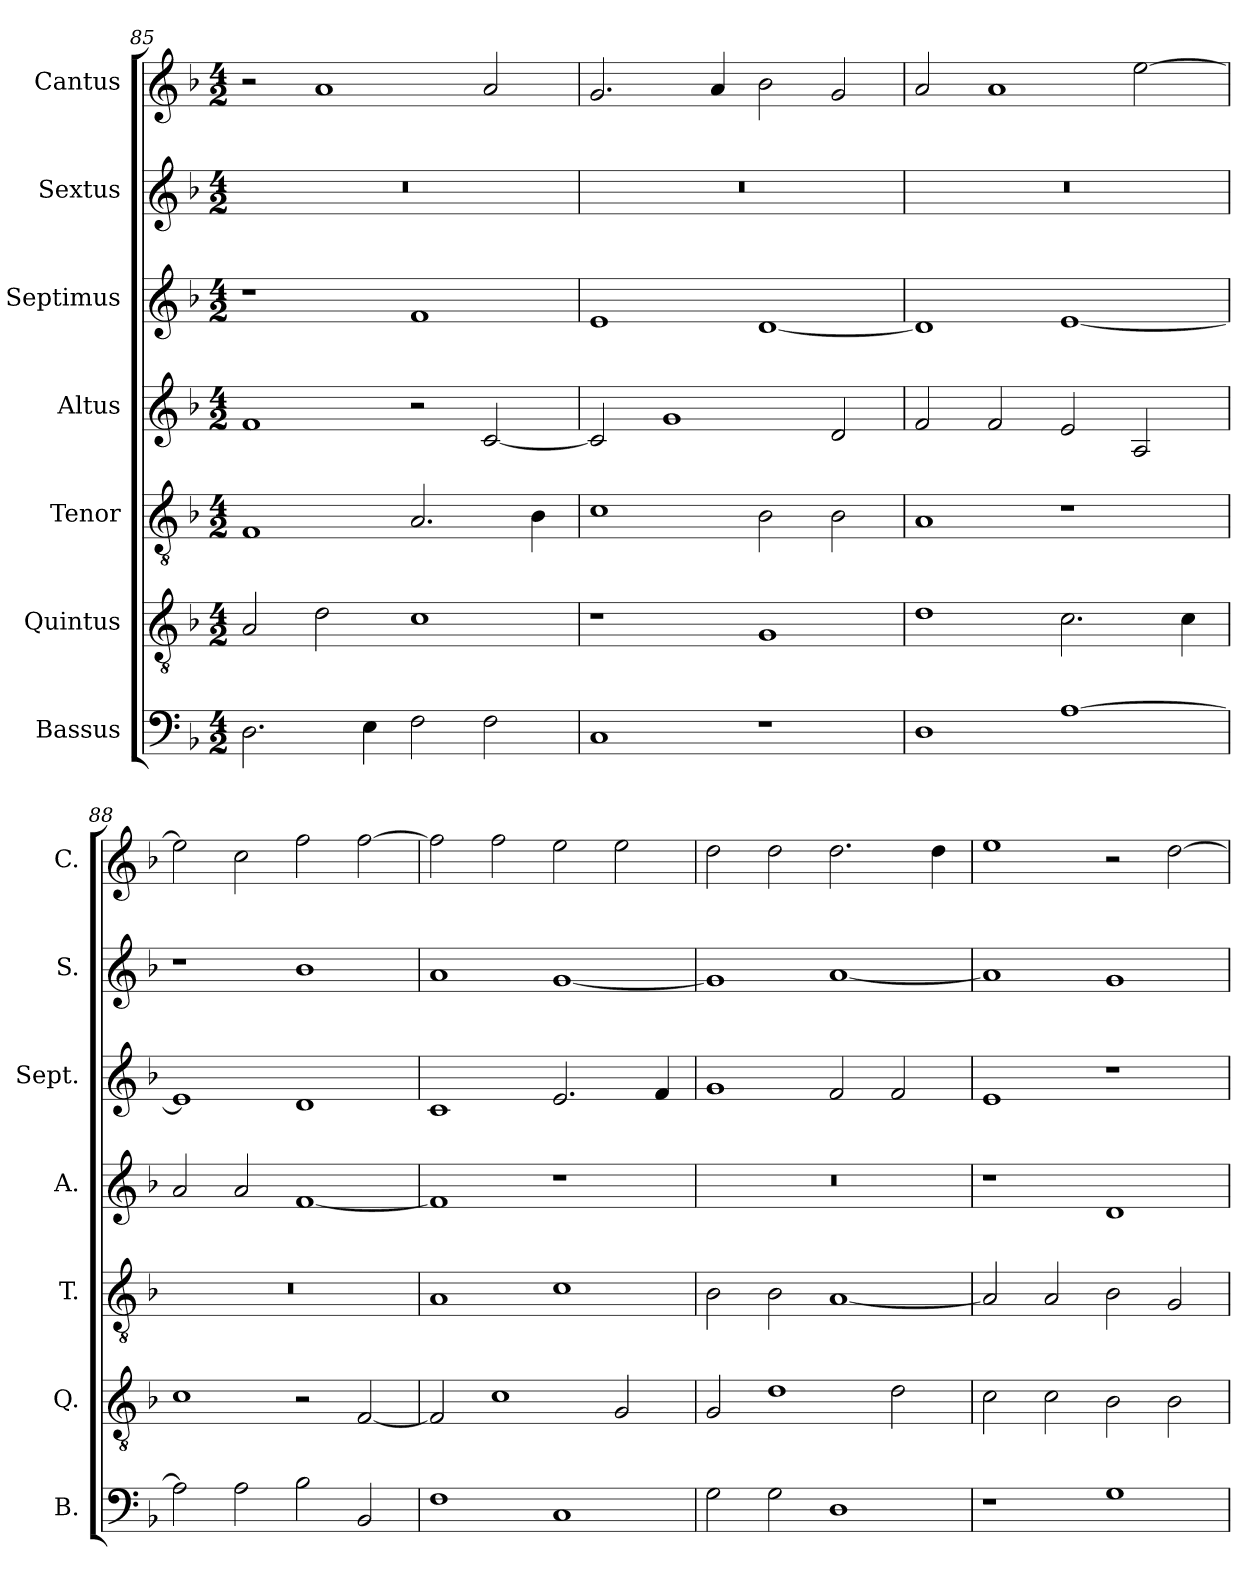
**kern	**kern	**kern	**kern	**kern	**kern	**kern
*part7	*part6	*part5	*part4	*part3	*part2	*part1
*staff7	*staff6	*staff5	*staff4	*staff3	*staff2	*staff1
*I"Bassus	*I"Quintus	*I"Tenor	*I"Altus	*I"Septimus	*I"Sextus	*I"Cantus
*I'B.	*I'Q.	*I'T.	*I'A.	*I'Sept.	*I'S.	*I'C.
*clefF4	*clefGv2	*clefGv2	*clefG2	*clefG2	*clefG2	*clefG2
*k[b-]	*k[b-]	*k[b-]	*k[b-]	*k[b-]	*k[b-]	*k[b-]
*F:	*F:	*F:	*F:	*F:	*F:	*F:
*M4/2	*M4/2	*M4/2	*M4/2	*M4/2	*M4/2	*M4/2
=85	=85	=85	=85	=85	=85	=85
2.D\	2A/	1F	1f	1r	0r	2r
.	2d\	.	.	.	.	1a
4E\	.	.	.	.	.	.
2F\	1c	2.A/	2r	1f	.	.
2F\	.	.	[2c/	.	.	2a/
.	.	4B-\	.	.	.	.
=86	=86	=86	=86	=86	=86	=86
1C	1r	1c	2c/]	1e	0r	2.g/
.	.	.	1g	.	.	.
.	.	.	.	.	.	4a/
1r	1G	2B-\	.	[1d	.	2b-\
.	.	2B-\	2d/	.	.	2g/
!!LO:PB:g=z
=87	=87	=87	=87	=87	=87	=87
1D	1d	1A	2f/	1d]	0r	2a/
.	.	.	2f/	.	.	1a
[1A	2.c\	1r	2e/	[1e	.	.
.	.	.	2A/	.	.	[2ee\
.	4c\	.	.	.	.	.
=88	=88	=88	=88	=88	=88	=88
2A\]	1c	0r	2a/	1e]	1r	2ee\]
2A\	.	.	2a/	.	.	2cc\
2B-\	2r	.	[1f	1d	1b-	2ff\
2BB-/	[2F/	.	.	.	.	[2ff\
=89	=89	=89	=89	=89	=89	=89
1F	2F/]	1A	1f]	1c	1a	2ff\]
.	1c	.	.	.	.	2ff\
1C	.	1c	1r	2.e/	[1g	2ee\
.	2G/	.	.	.	.	2ee\
.	.	.	.	4f/	.	.
=90	=90	=90	=90	=90	=90	=90
2G\	2G/	2B-\	0r	1g	1g]	2dd\
2G\	1d	2B-\	.	.	.	2dd\
1D	.	[1A	.	2f/	[1a	2.dd\
.	2d\	.	.	2f/	.	.
.	.	.	.	.	.	4dd\
=91	=91	=91	=91	=91	=91	=91
1r	2c\	2A/]	1r	1e	1a]	1ee
.	2c\	2A/	.	.	.	.
1G	2B-\	2B-\	1d	1r	1g	2r
.	2B-\	2G/	.	.	.	[2dd\
=	=	=	=	=	=	=
*-	*-	*-	*-	*-	*-	*-
